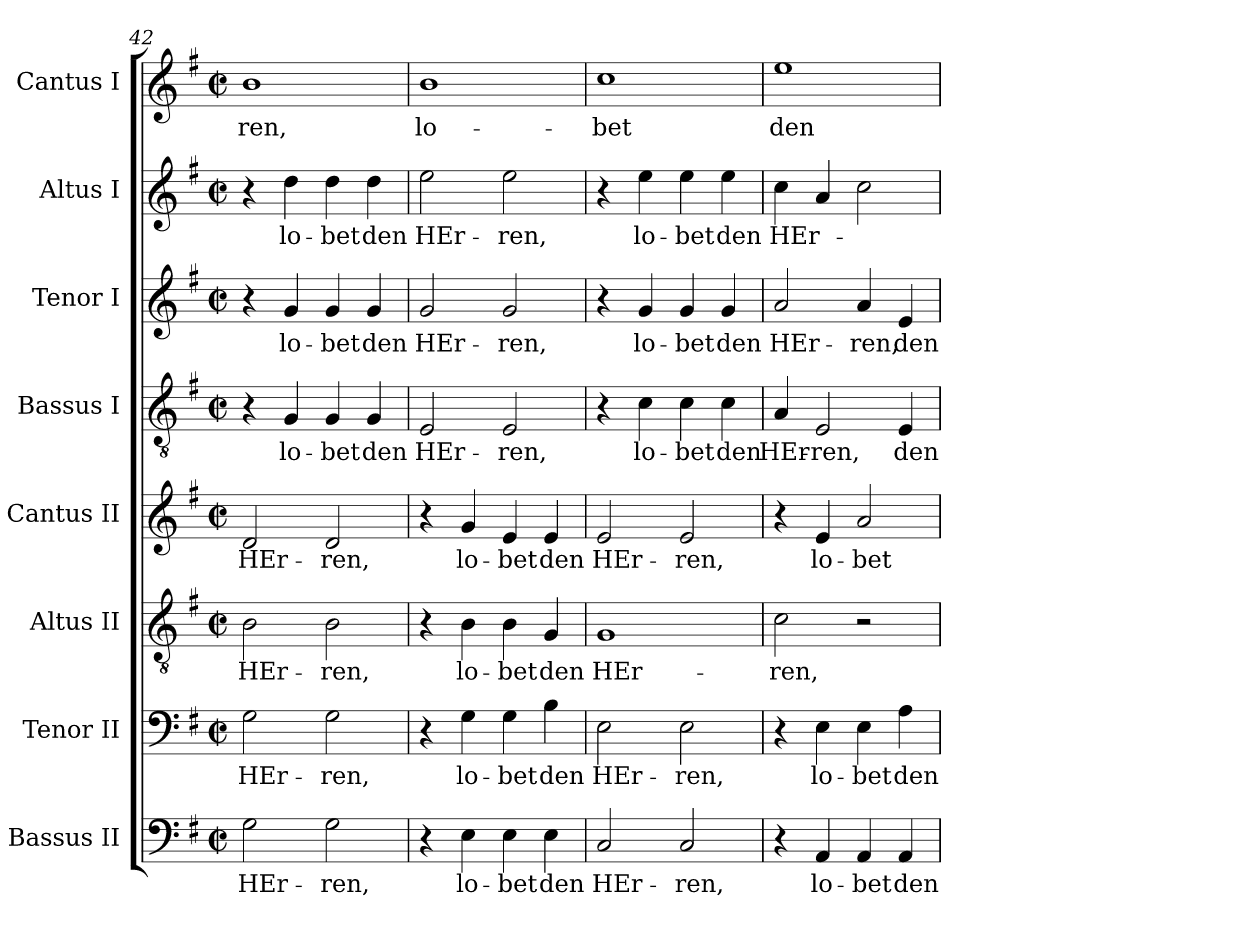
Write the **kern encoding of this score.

**kern	**text	**kern	**text	**kern	**text	**kern	**text	**kern	**text	**kern	**text	**kern	**text	**kern	**text
*part8	*part8	*part7	*part7	*part6	*part6	*part5	*part5	*part4	*part4	*part3	*part3	*part2	*part2	*part1	*part1
*staff8	*staff8	*staff7	*staff7	*staff6	*staff6	*staff5	*staff5	*staff4	*staff4	*staff3	*staff3	*staff2	*staff2	*staff1	*staff1
*I"Bassus II	*	*I"Tenor II	*	*I"Altus II	*	*I"Cantus II	*	*I"Bassus I	*	*I"Tenor I	*	*I"Altus I	*	*I"Cantus I	*
*I'B2	*	*I'T2	*	*I'A2	*	*I'C2	*	*I'B1	*	*I'T1	*	*I'A1	*	*I'C1	*
*clefF4	*	*clefF4	*	*clefGv2	*	*clefG2	*	*clefGv2	*	*clefG2	*	*clefG2	*	*clefG2	*
*k[f#]	*	*k[f#]	*	*k[f#]	*	*k[f#]	*	*k[f#]	*	*k[f#]	*	*k[f#]	*	*k[f#]	*
*G:	*	*G:	*	*G:	*	*G:	*	*G:	*	*G:	*	*G:	*	*G:	*
*M2/2	*	*M2/2	*	*M2/2	*	*M2/2	*	*M2/2	*	*M2/2	*	*M2/2	*	*M2/2	*
*met(c|)	*	*met(c|)	*	*met(c|)	*	*met(c|)	*	*met(c|)	*	*met(c|)	*	*met(c|)	*	*met(c|)	*
=42	=42	=42	=42	=42	=42	=42	=42	=42	=42	=42	=42	=42	=42	=42	=42
!	!LO:LY:b	!	!	!	!	!	!	!	!	!	!	!	!	!	!
!	!	!	!LO:LY:b	!	!	!	!	!	!	!	!	!	!	!	!
!	!	!	!	!	!LO:LY:b	!	!	!	!	!	!	!	!	!	!
!	!	!	!	!	!	!	!LO:LY:b	!	!	!	!	!	!	!	!
!	!	!	!	!	!	!	!	!	!	!	!	!	!	!	!LO:LY:b
2G\	HEr-	2G\	HEr-	2B\	HEr-	2d/	HEr-	4r	.	4r	.	4r	.	1b	-ren,
!	!	!	!	!	!	!	!	!	!LO:LY:b	!	!	!	!	!	!
!	!	!	!	!	!	!	!	!	!	!	!LO:LY:b	!	!	!	!
!	!	!	!	!	!	!	!	!	!	!	!	!	!LO:LY:b	!	!
.	.	.	.	.	.	.	.	4G/	lo-	4g/	lo-	4dd\	lo-	.	.
!	!LO:LY:b	!	!	!	!	!	!	!	!	!	!	!	!	!	!
!	!	!	!LO:LY:b	!	!	!	!	!	!	!	!	!	!	!	!
!	!	!	!	!	!LO:LY:b	!	!	!	!	!	!	!	!	!	!
!	!	!	!	!	!	!	!LO:LY:b	!	!	!	!	!	!	!	!
!	!	!	!	!	!	!	!	!	!LO:LY:b	!	!	!	!	!	!
!	!	!	!	!	!	!	!	!	!	!	!LO:LY:b	!	!	!	!
!	!	!	!	!	!	!	!	!	!	!	!	!	!LO:LY:b	!	!
2G\	-ren,	2G\	-ren,	2B\	-ren,	2d/	-ren,	4G/	-bet	4g/	-bet	4dd\	-bet	.	.
!	!	!	!	!	!	!	!	!	!LO:LY:b	!	!	!	!	!	!
!	!	!	!	!	!	!	!	!	!	!	!LO:LY:b	!	!	!	!
!	!	!	!	!	!	!	!	!	!	!	!	!	!LO:LY:b	!	!
.	.	.	.	.	.	.	.	4G/	den	4g/	den	4dd\	den	.	.
=43	=43	=43	=43	=43	=43	=43	=43	=43	=43	=43	=43	=43	=43	=43	=43
!	!	!	!	!	!	!	!	!	!LO:LY:b	!	!	!	!	!	!
!	!	!	!	!	!	!	!	!	!	!	!LO:LY:b	!	!	!	!
!	!	!	!	!	!	!	!	!	!	!	!	!	!LO:LY:b	!	!
!	!	!	!	!	!	!	!	!	!	!	!	!	!	!	!LO:LY:b
4r	.	4r	.	4r	.	4r	.	2E/	HEr-	2g/	HEr-	2ee\	HEr-	1b	lo-
!	!LO:LY:b	!	!	!	!	!	!	!	!	!	!	!	!	!	!
!	!	!	!LO:LY:b	!	!	!	!	!	!	!	!	!	!	!	!
!	!	!	!	!	!LO:LY:b	!	!	!	!	!	!	!	!	!	!
!	!	!	!	!	!	!	!LO:LY:b	!	!	!	!	!	!	!	!
4E\	lo-	4G\	lo-	4B\	lo-	4g/	lo-	.	.	.	.	.	.	.	.
!	!LO:LY:b	!	!	!	!	!	!	!	!	!	!	!	!	!	!
!	!	!	!LO:LY:b	!	!	!	!	!	!	!	!	!	!	!	!
!	!	!	!	!	!LO:LY:b	!	!	!	!	!	!	!	!	!	!
!	!	!	!	!	!	!	!LO:LY:b	!	!	!	!	!	!	!	!
!	!	!	!	!	!	!	!	!	!LO:LY:b	!	!	!	!	!	!
!	!	!	!	!	!	!	!	!	!	!	!LO:LY:b	!	!	!	!
!	!	!	!	!	!	!	!	!	!	!	!	!	!LO:LY:b	!	!
4E\	-bet	4G\	-bet	4B\	-bet	4e/	-bet	2E/	-ren,	2g/	-ren,	2ee\	-ren,	.	.
!	!LO:LY:b	!	!	!	!	!	!	!	!	!	!	!	!	!	!
!	!	!	!LO:LY:b	!	!	!	!	!	!	!	!	!	!	!	!
!	!	!	!	!	!LO:LY:b	!	!	!	!	!	!	!	!	!	!
!	!	!	!	!	!	!	!LO:LY:b	!	!	!	!	!	!	!	!
4E\	den	4B\	den	4G/	den	4e/	den	.	.	.	.	.	.	.	.
!!LO:PB:g=z
=44	=44	=44	=44	=44	=44	=44	=44	=44	=44	=44	=44	=44	=44	=44	=44
!	!LO:LY:b	!	!	!	!	!	!	!	!	!	!	!	!	!	!
!	!	!	!LO:LY:b	!	!	!	!	!	!	!	!	!	!	!	!
!	!	!	!	!	!LO:LY:b	!	!	!	!	!	!	!	!	!	!
!	!	!	!	!	!	!	!LO:LY:b	!	!	!	!	!	!	!	!
!	!	!	!	!	!	!	!	!	!	!	!	!	!	!	!LO:LY:b
2C/	HEr-	2E\	HEr-	1G	HEr-	2e/	HEr-	4r	.	4r	.	4r	.	1cc	-bet
!	!	!	!	!	!	!	!	!	!LO:LY:b	!	!	!	!	!	!
!	!	!	!	!	!	!	!	!	!	!	!LO:LY:b	!	!	!	!
!	!	!	!	!	!	!	!	!	!	!	!	!	!LO:LY:b	!	!
.	.	.	.	.	.	.	.	4c\	lo-	4g/	lo-	4ee\	lo-	.	.
!	!LO:LY:b	!	!	!	!	!	!	!	!	!	!	!	!	!	!
!	!	!	!LO:LY:b	!	!	!	!	!	!	!	!	!	!	!	!
!	!	!	!	!	!	!	!LO:LY:b	!	!	!	!	!	!	!	!
!	!	!	!	!	!	!	!	!	!LO:LY:b	!	!	!	!	!	!
!	!	!	!	!	!	!	!	!	!	!	!LO:LY:b	!	!	!	!
!	!	!	!	!	!	!	!	!	!	!	!	!	!LO:LY:b	!	!
2C/	-ren,	2E\	-ren,	.	.	2e/	-ren,	4c\	-bet	4g/	-bet	4ee\	-bet	.	.
!	!	!	!	!	!	!	!	!	!LO:LY:b	!	!	!	!	!	!
!	!	!	!	!	!	!	!	!	!	!	!LO:LY:b	!	!	!	!
!	!	!	!	!	!	!	!	!	!	!	!	!	!LO:LY:b	!	!
.	.	.	.	.	.	.	.	4c\	den	4g/	den	4ee\	den	.	.
=45	=45	=45	=45	=45	=45	=45	=45	=45	=45	=45	=45	=45	=45	=45	=45
!	!	!	!	!	!LO:LY:b	!	!	!	!	!	!	!	!	!	!
!	!	!	!	!	!	!	!	!	!LO:LY:b	!	!	!	!	!	!
!	!	!	!	!	!	!	!	!	!	!	!LO:LY:b	!	!	!	!
!	!	!	!	!	!	!	!	!	!	!	!	!	!LO:LY:b	!	!
!	!	!	!	!	!	!	!	!	!	!	!	!	!	!	!LO:LY:b
4r	.	4r	.	2c\	-ren,	4r	.	4A/	HEr-	2a/	HEr-	4cc\	HEr-	1ee	den
!	!LO:LY:b	!	!	!	!	!	!	!	!	!	!	!	!	!	!
!	!	!	!LO:LY:b	!	!	!	!	!	!	!	!	!	!	!	!
!	!	!	!	!	!	!	!LO:LY:b	!	!	!	!	!	!	!	!
!	!	!	!	!	!	!	!	!	!LO:LY:b	!	!	!	!	!	!
4AA/	lo-	4E\	lo-	.	.	4e/	lo-	2E/	-ren,	.	.	4a/	.	.	.
!	!LO:LY:b	!	!	!	!	!	!	!	!	!	!	!	!	!	!
!	!	!	!LO:LY:b	!	!	!	!	!	!	!	!	!	!	!	!
!	!	!	!	!	!	!	!LO:LY:b	!	!	!	!	!	!	!	!
!	!	!	!	!	!	!	!	!	!	!	!LO:LY:b	!	!	!	!
4AA/	-bet	4E\	-bet	2r	.	2a/	-bet	.	.	4a/	-ren,	2cc\	.	.	.
!	!LO:LY:b	!	!	!	!	!	!	!	!	!	!	!	!	!	!
!	!	!	!LO:LY:b	!	!	!	!	!	!	!	!	!	!	!	!
!	!	!	!	!	!	!	!	!	!LO:LY:b	!	!	!	!	!	!
!	!	!	!	!	!	!	!	!	!	!	!LO:LY:b	!	!	!	!
4AA/	den	4A\	den	.	.	.	.	4E/	den	4e/	den	.	.	.	.
=	=	=	=	=	=	=	=	=	=	=	=	=	=	=	=
*-	*-	*-	*-	*-	*-	*-	*-	*-	*-	*-	*-	*-	*-	*-	*-
